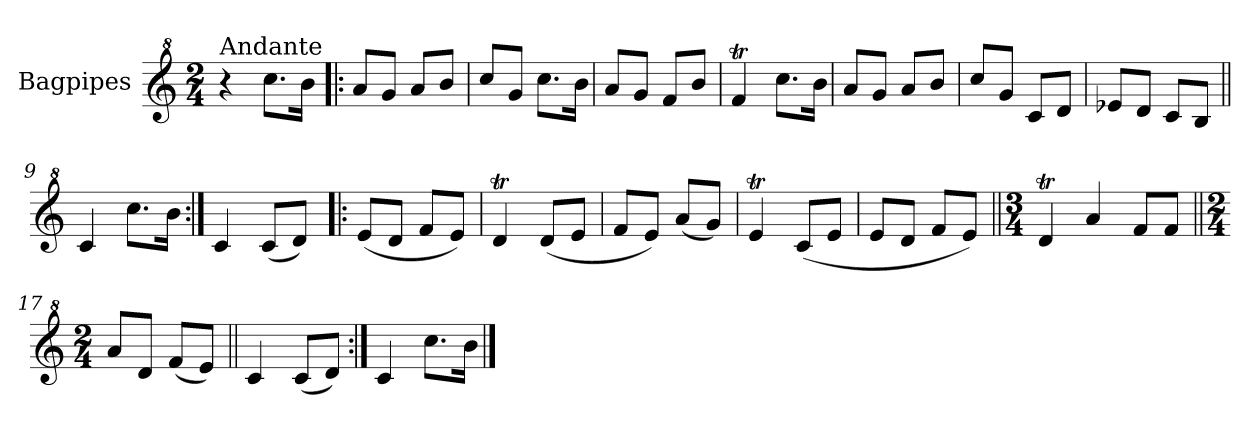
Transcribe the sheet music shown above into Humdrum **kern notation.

**kern
*part1
*staff1
*I"Bagpipes
*I'Bag
*clefG^2
*k[]
*C:
*M2/4
=1
!LO:TX:a:t=Andante
4r
8.ccc\L
16bb\Jk
=2!|:
8aa/L
8gg/J
8aa/L
8bb/J
=3
8ccc/L
8gg/J
8.ccc\L
16bb\Jk
=4
8aa/L
8gg/J
8ff/L
8bb/J
=5
4ffT/
8.ccc\L
16bb\Jk
=6
8aa/L
8gg/J
8aa/L
8bb/J
=7
8ccc/L
8gg/J
8cc/L
8dd/J
=8
8ee-X/L
8dd/J
8cc/L
8b/J
=9||
4cc/
8.ccc\L
16bb\Jk
!!LO:LB:g=z
=10:|!
4cc/
(8cc/L
8dd/J)
=11!|:
(8ee/L
8dd/J
8ff/L
8ee/J)
=12
4ddT/
(8dd/L
8ee/J
=13
8ff/L
8ee/J)
(8aa/L
8gg/J)
=14
4eet/
(8cc/L
8ee/J
=15
8ee/L
8dd/J
8ff/L
8ee/J)
=16||
*M3/4
4ddT/
4aa/
8ff/L
8ff/J
=17||
*M2/4
8aa/L
8dd/J
(8ff/L
8ee/J)
=18||
4cc/
(8cc/L
8dd/J)
!!LO:LB:g=z
=19:|!
4cc/
8.ccc\L
16bb\Jk
==
*-
